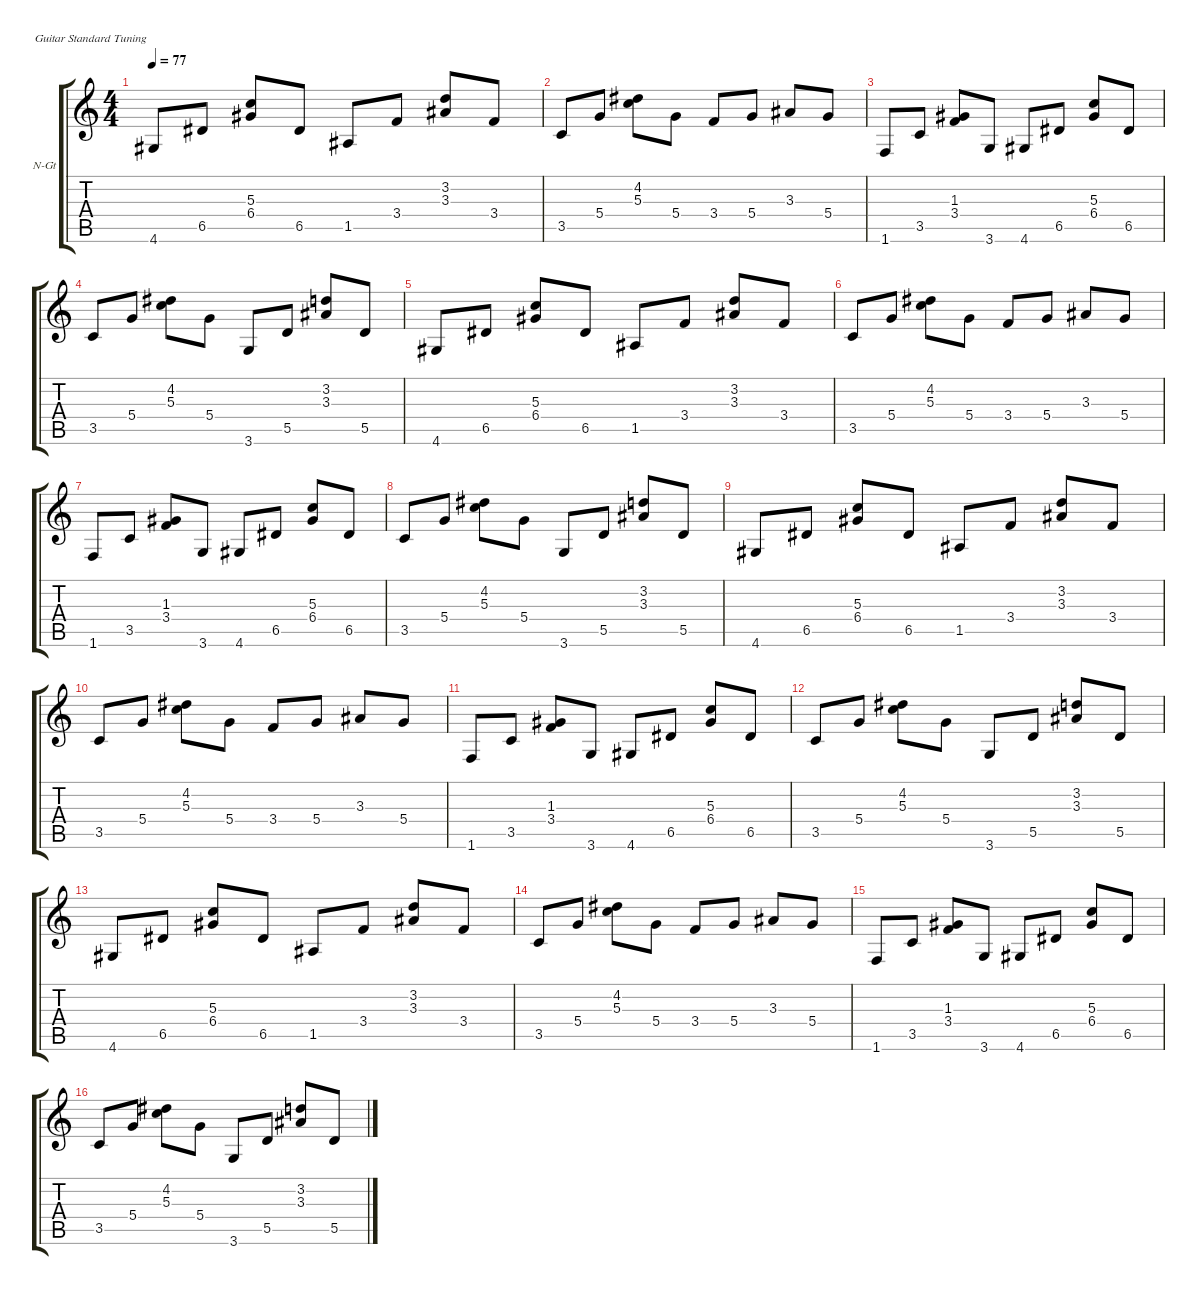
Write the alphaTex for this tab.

\hideDynamics
\bracketExtendMode groupsimilarinstruments
\firstSystemTrackNameOrientation horizontal
\otherSystemsTrackNameOrientation horizontal
\track ("Guitar I" "N-Gt") {multiBarRest instrument acousticguitarnylon}
\staff {score tabs}
\tuning (E4 B3 G3 D3 A2 E2)
\ts (4 4)
\tempo 77
\clef g2
\ks c
4.6.8{dy f} 6.5.8 (5.3 6.4).8 6.5.8 1.5.8 3.4.8 (3.2 3.3).8 3.4.8 |
3.5.8 5.4.8 (4.2 5.3).8 5.4.8 3.4.8 5.4.8 3.3.8 5.4.8 |
1.6.8 3.5.8 (1.3 3.4).8 3.6.8 4.6.8 6.5.8 (5.3 6.4).8 6.5.8 |
3.5.8 5.4.8 (4.2 5.3).8 5.4.8 3.6.8 5.5.8 (3.2 3.3).8 5.5.8 |
4.6.8 6.5.8 (5.3 6.4).8 6.5.8 1.5.8 3.4.8 (3.2 3.3).8 3.4.8 |
3.5.8 5.4.8 (4.2 5.3).8 5.4.8 3.4.8 5.4.8 3.3.8 5.4.8 |
1.6.8 3.5.8 (1.3 3.4).8 3.6.8 4.6.8 6.5.8 (5.3 6.4).8 6.5.8 |
3.5.8 5.4.8 (4.2 5.3).8 5.4.8 3.6.8 5.5.8 (3.2 3.3).8 5.5.8 |
4.6.8 6.5.8 (5.3 6.4).8 6.5.8 1.5.8 3.4.8 (3.2 3.3).8 3.4.8 |
3.5.8 5.4.8 (4.2 5.3).8 5.4.8 3.4.8 5.4.8 3.3.8 5.4.8 |
1.6.8 3.5.8 (1.3 3.4).8 3.6.8 4.6.8 6.5.8 (5.3 6.4).8 6.5.8 |
3.5.8 5.4.8 (4.2 5.3).8 5.4.8 3.6.8 5.5.8 (3.2 3.3).8 5.5.8 |
4.6.8 6.5.8 (5.3 6.4).8 6.5.8 1.5.8 3.4.8 (3.2 3.3).8 3.4.8 |
3.5.8 5.4.8 (4.2 5.3).8 5.4.8 3.4.8 5.4.8 3.3.8 5.4.8 |
1.6.8 3.5.8 (1.3 3.4).8 3.6.8 4.6.8 6.5.8 (5.3 6.4).8 6.5.8 |
3.5.8 5.4.8 (4.2 5.3).8 5.4.8 3.6.8 5.5.8 (3.2 3.3).8 5.5.8
